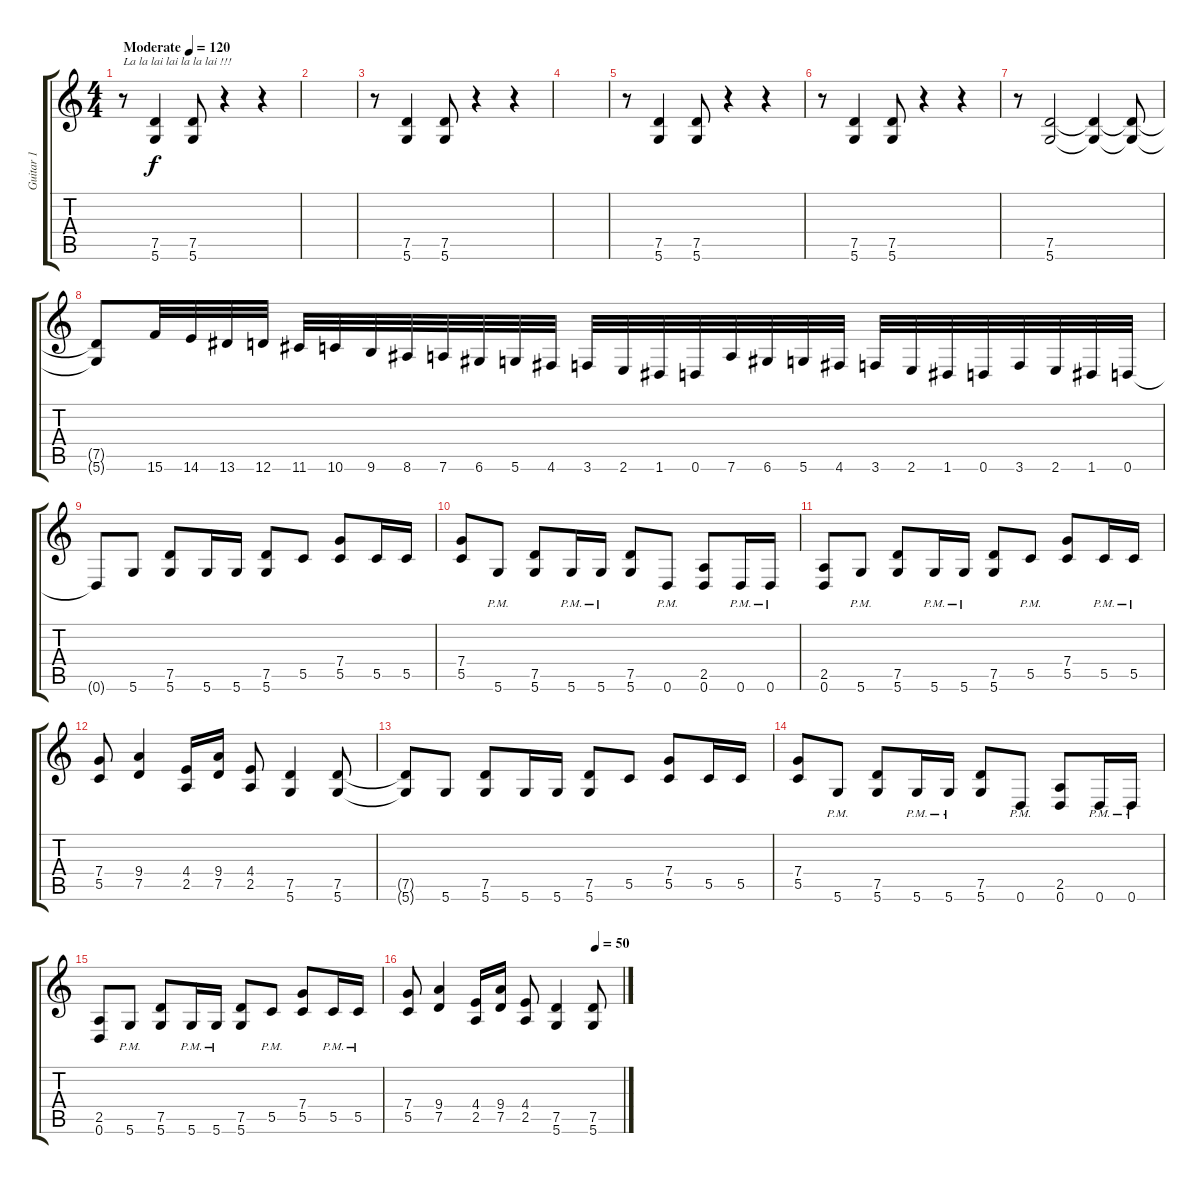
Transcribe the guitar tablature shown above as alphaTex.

\track ("Guitar 1" "Guitar 1") {instrument distortionguitar}
\staff {score tabs}
\tuning (D4 A3 F3 C3 G2 D2) {hide}
\ts (4 4)
\tempo (120 "Moderate")
\clef g2
\ks c
r.8{txt "La la lai lai la la lai !!!" dy f instrument distortionguitar} (7.5 5.6).4 (7.5 5.6).8 r.4 r.4 |
|
r.8 (7.5 5.6).4 (7.5 5.6).8 r.4 r.4 |
|
r.8 (7.5 5.6).4 (7.5 5.6).8 r.4 r.4 |
r.8 (7.5 5.6).4 (7.5 5.6).8 r.4 r.4 |
r.8 (7.5 5.6).2 (7.5{t} 5.6{t}).4 (7.5{t} 5.6{t}).8 |
(7.5{t} 5.6{t}).8 15.6.32 14.6.32 13.6.32 12.6.32 11.6.32 10.6.32 9.6.32 8.6.32 7.6.32 6.6.32 5.6.32 4.6.32 3.6.32 2.6.32 1.6.32 0.6.32 7.6.32 6.6.32 5.6.32 4.6.32 3.6.32 2.6.32 1.6.32 0.6.32 3.6.32 2.6.32 1.6.32 0.6.32 |
0.6{t}.8 5.6.8 (7.5 5.6).8 5.6.16 5.6.16 (7.5 5.6).8 5.5.8 (7.4 5.5).8 5.5.16 5.5.16 |
(7.4 5.5).8 5.6{pm}.8 (7.5 5.6).8 5.6{pm}.16 5.6{pm}.16 (7.5 5.6).8 0.6{pm}.8 (2.5 0.6).8 0.6{pm}.16 0.6{pm}.16 |
(2.5 0.6).8 5.6{pm}.8 (7.5 5.6).8 5.6{pm}.16 5.6{pm}.16 (7.5 5.6).8 5.5{pm}.8 (7.4 5.5).8 5.5{pm}.16 5.5{pm}.16 |
(7.4 5.5).8 (9.4 7.5).4 (4.4 2.5).16 (9.4 7.5).16 (4.4 2.5).8 (7.5 5.6).4 (7.5 5.6).8 |
(7.5{t} 5.6{t}).8 5.6.8 (7.5 5.6).8 5.6.16 5.6.16 (7.5 5.6).8 5.5.8 (7.4 5.5).8 5.5.16 5.5.16 |
(7.4 5.5).8 5.6{pm}.8 (7.5 5.6).8 5.6{pm}.16 5.6{pm}.16 (7.5 5.6).8 0.6{pm}.8 (2.5 0.6).8 0.6{pm}.16 0.6{pm}.16 |
(2.5 0.6).8 5.6{pm}.8 (7.5 5.6).8 5.6{pm}.16 5.6{pm}.16 (7.5 5.6).8 5.5{pm}.8 (7.4 5.5).8 5.5{pm}.16 5.5{pm}.16 |
\tempo (50 0.875)
(7.4 5.5).8 (9.4 7.5).4 (4.4 2.5).16 (9.4 7.5).16 (4.4 2.5).8 (7.5 5.6).4 (7.5 5.6).8
